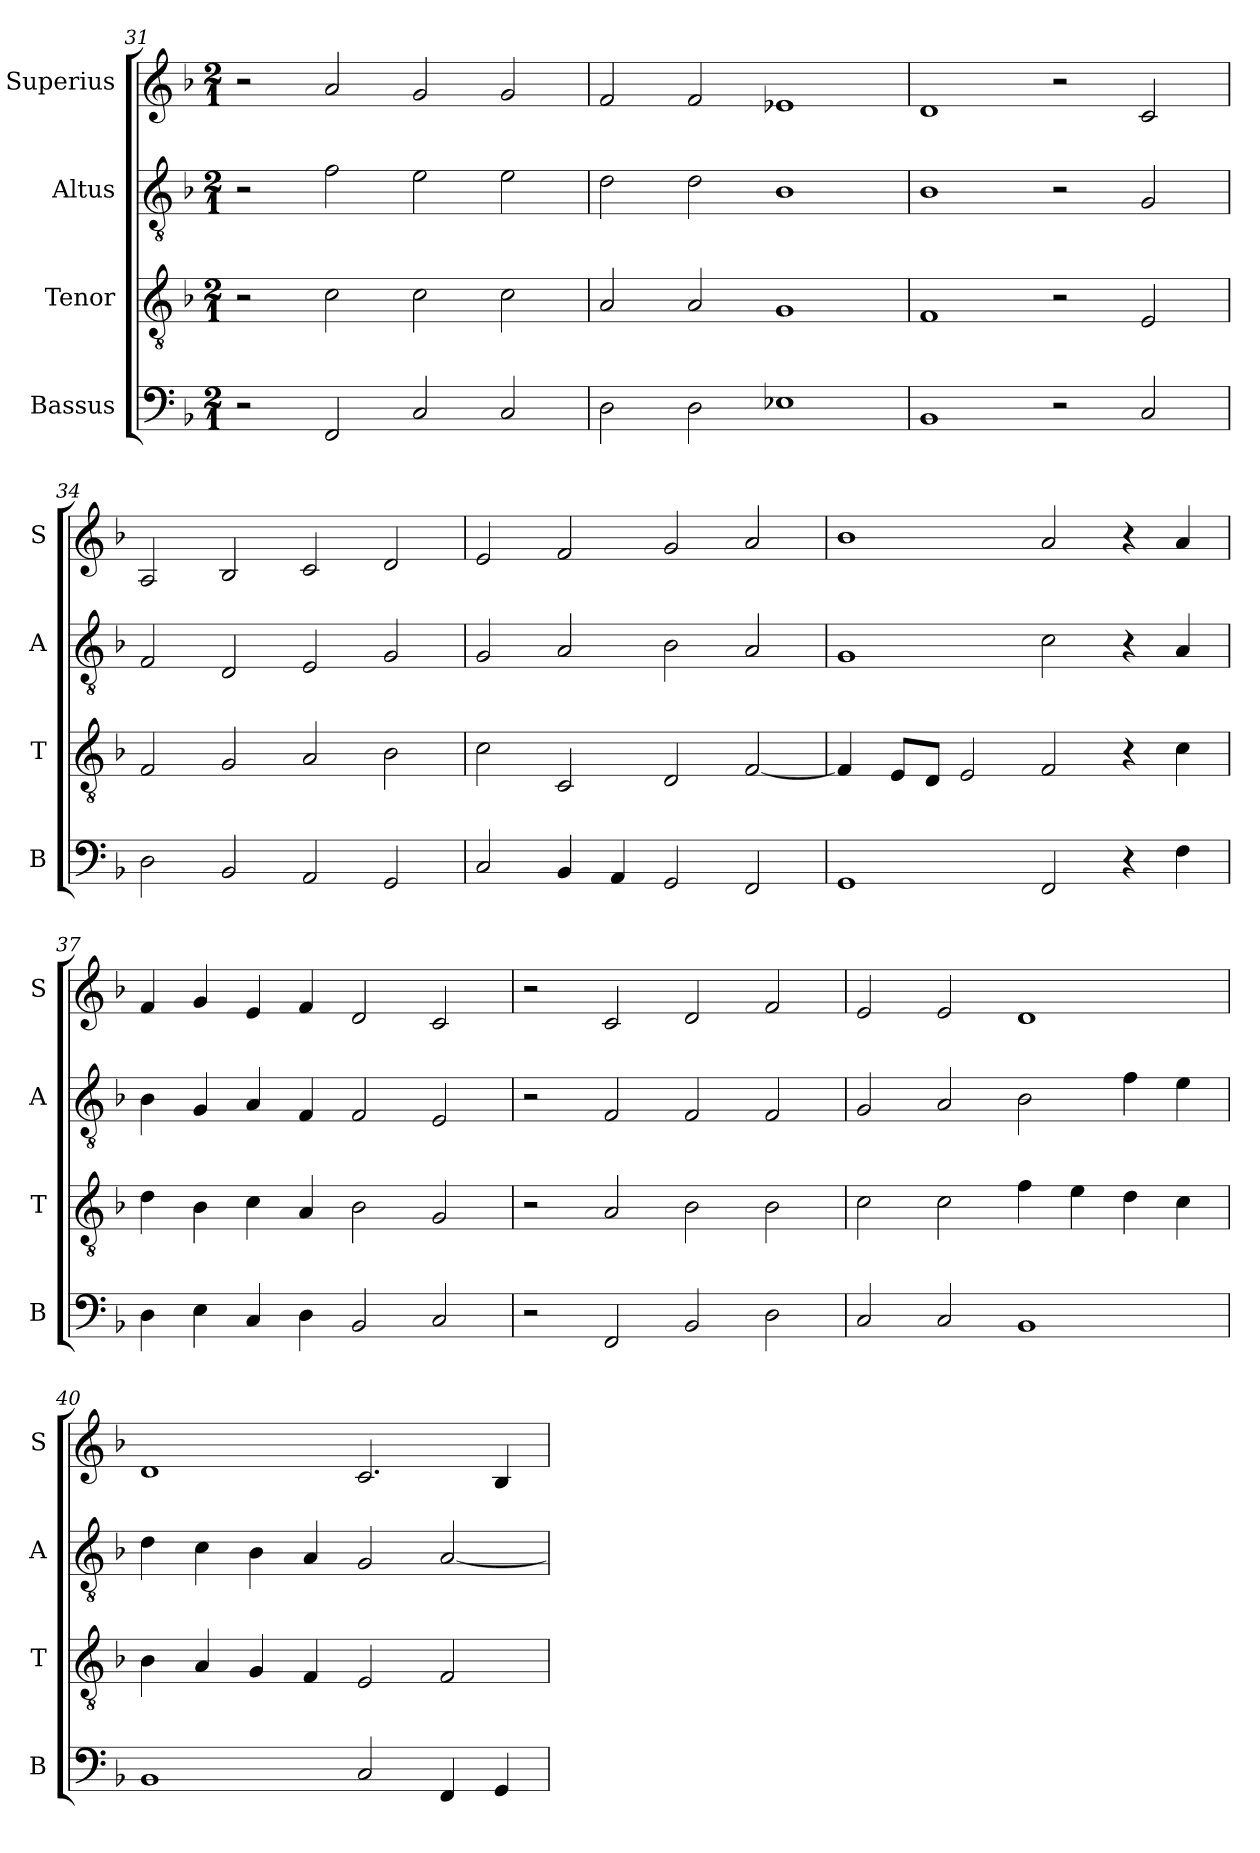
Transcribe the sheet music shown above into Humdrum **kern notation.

**kern	**kern	**kern	**kern
*part4	*part3	*part2	*part1
*staff4	*staff3	*staff2	*staff1
*I"Bassus	*I"Tenor	*I"Altus	*I"Superius
*I'B	*I'T	*I'A	*I'S
*clefF4	*clefGv2	*clefGv2	*clefG2
*k[b-]	*k[b-]	*k[b-]	*k[b-]
*F:	*F:	*F:	*F:
*M2/1	*M2/1	*M2/1	*M2/1
=31	=31	=31	=31
2r	2r	2r	2r
2FF	2c	2f	2a
2C	2c	2e	2g
2C	2c	2e	2g
=32	=32	=32	=32
2D	2A	2d	2f
2D	2A	2d	2f
1E-X	1G	1B-	1e-X
=33	=33	=33	=33
1BB-	1F	1B-	1d
2r	2r	2r	2r
2C	2E	2G	2c
=34	=34	=34	=34
2D	2F	2F	2A
2BB-	2G	2D	2B-
2AA	2A	2E	2c
2GG	2B-	2G	2d
=35	=35	=35	=35
2C	2c	2G	2e
4BB-	2C	2A	2f
4AA	.	.	.
2GG	2D	2B-	2g
2FF	[2F	2A	2a
=36	=36	=36	=36
1GG	4F]	1G	1b-
.	8EL	.	.
.	8DJ	.	.
.	2E	.	.
2FF	2F	2c	2a
4r	4r	4r	4r
4F	4c	4A	4a
=37	=37	=37	=37
4D	4d	4B-	4f
4E	4B-	4G	4g
4C	4c	4A	4e
4D	4A	4F	4f
2BB-	2B-	2F	2d
2C	2G	2E	2c
=38	=38	=38	=38
2r	2r	2r	2r
2FF	2A	2F	2c
2BB-	2B-	2F	2d
2D	2B-	2F	2f
=39	=39	=39	=39
2C	2c	2G	2e
2C	2c	2A	2e
1BB-	4f	2B-	1d
.	4e	.	.
.	4d	4f	.
.	4c	4e	.
=40	=40	=40	=40
1BB-	4B-	4d	1d
.	4A	4c	.
.	4G	4B-	.
.	4F	4A	.
2C	2E	2G	2.c
4FF	2F	[2A	.
4GG	.	.	4B-
=	=	=	=
*-	*-	*-	*-
